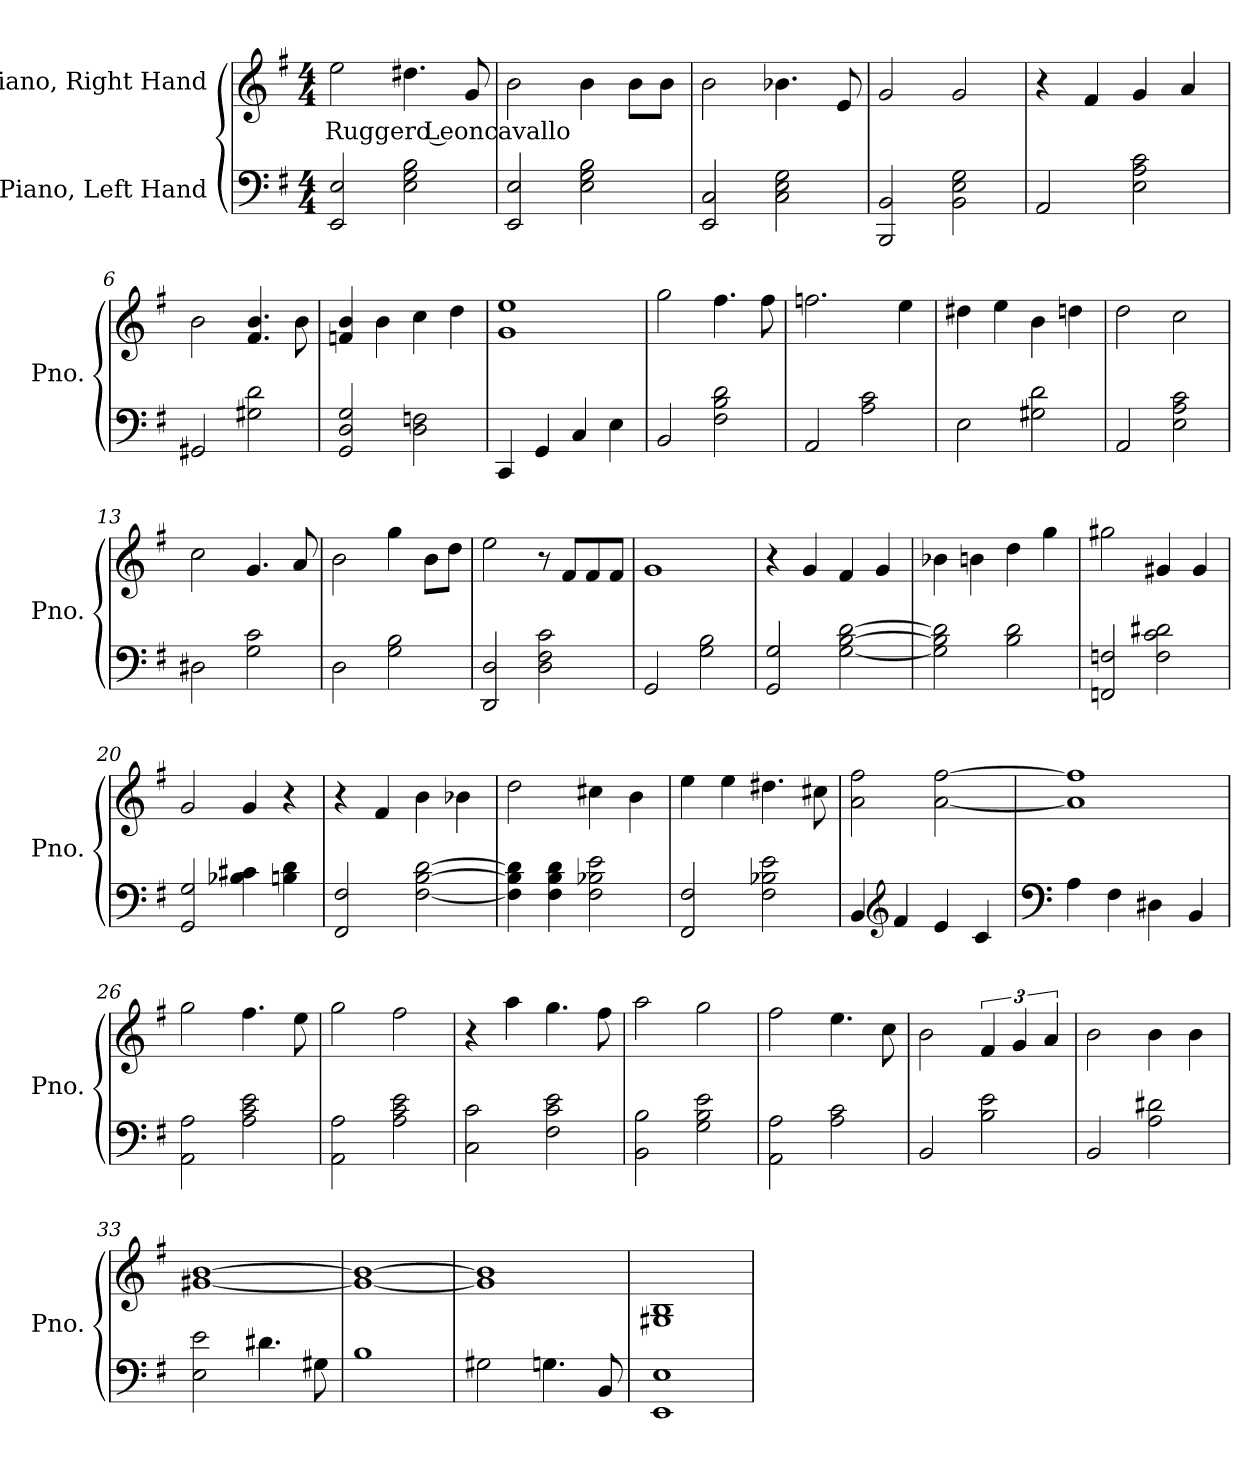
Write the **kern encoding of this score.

**kern	**kern	**text
*part2	*part1	*part1
*staff2	*staff1	*staff1
*I"Piano, Left Hand	*I"Piano, Right Hand	*
*I'Pno.	*I'Pno.	*
*clefF4	*clefG2	*
*k[f#]	*k[f#]	*
*M4/4	*M4/4	*
*MM60	*MM60	*
=1	=1	=1
!	!	!LO:LY:b
2EE/ 2E/	2ee\	Ruggero Leoncavallo
2E\ 2G\ 2B\	4.dd#X\	.
.	8g/	.
=2	=2	=2
2EE/ 2E/	2b\	.
2E\ 2G\ 2B\	4b\	.
.	8b\L	.
.	8b\J	.
=3	=3	=3
2EE/ 2C/	2b\	.
2C\ 2E\ 2G\	4.b-X\	.
.	8e/	.
=4	=4	=4
2BBB/ 2BB/	2g/	.
2BB\ 2E\ 2G\	2g/	.
=5	=5	=5
2AA/	4r	.
.	4f#/	.
2E\ 2A\ 2c\	4g/	.
.	4a/	.
!!LO:LB:g=z
=6	=6	=6
2GG#X/	2b\	.
2G#X\ 2d\	4.f#/ 4.b/	.
.	8b\	.
=7	=7	=7
2GG/ 2D/ 2G/	4fn/ 4b/	.
.	4b\	.
2D\ 2Fn\	4cc\	.
.	4dd\	.
=8	=8	=8
4CC/	1g 1ee	.
4GG/	.	.
4C/	.	.
4E\	.	.
=9	=9	=9
2BB/	2gg\	.
2F#\ 2B\ 2d\	4.ff#\	.
.	8ff#\	.
=10	=10	=10
2AA/	2.ffn\	.
2A\ 2c\	.	.
.	4ee\	.
=11	=11	=11
2E\	4dd#X\	.
.	4ee\	.
2G#X\ 2d\	4b\	.
.	4ddn\	.
=12	=12	=12
2AA/	2dd\	.
2E\ 2A\ 2c\	2cc\	.
=13	=13	=13
2D#X\	2cc\	.
2G\ 2c\	4.g/	.
.	8a/	.
!!LO:LB:g=z
=14	=14	=14
2D\	2b\	.
2G\ 2B\	4gg\	.
.	8b\L	.
.	8dd\J	.
=15	=15	=15
2DD/ 2D/	2ee\	.
2D\ 2F#\ 2c\	8r	.
.	8f#/L	.
.	8f#/	.
.	8f#/J	.
=16	=16	=16
2GG/	1g	.
2G\ 2B\	.	.
=17	=17	=17
2GG/ 2G/	4r	.
.	4g/	.
[2G\ [2B\ [2d\	4f#/	.
.	4g/	.
=18	=18	=18
2G\] 2B\] 2d\]	4b-X\	.
.	4bn\	.
2B\ 2d\	4dd\	.
.	4gg\	.
=19	=19	=19
2FFn/ 2Fn/	2gg#X\	.
2F\ 2c\ 2d#X\	4g#X/	.
.	4g#/	.
=20	=20	=20
2GG/ 2G/	2g/	.
4B-X\ 4c#X\	4g/	.
4Bn\ 4d\	4r	.
=21	=21	=21
2FF#/ 2F#/	4r	.
.	4f#/	.
[2F#\ [2B\ [2d\	4b\	.
.	4b-X\	.
!!LO:LB:g=z
=22	=22	=22
4F#\] 4B\] 4d\]	2dd\	.
4F#\ 4B\ 4d\	.	.
2F#\ 2B-X\ 2e\	4cc#X\	.
.	4b\	.
=23	=23	=23
2FF#/ 2F#/	4ee\	.
.	4ee\	.
2F#\ 2B-X\ 2e\	4.dd#X\	.
.	8cc#X\	.
=24	=24	=24
4BB/	2a\ 2ff#\	.
*clefG2	*	*
4f#/	.	.
4e/	[2a\ [2ff#\	.
4c/	.	.
=25	=25	=25
*clefF4	*	*
4A\	1a] 1ff#]	.
4F#\	.	.
4D#X\	.	.
4BB/	.	.
=26	=26	=26
2AA\ 2A\	2gg\	.
2A\ 2c\ 2e\	4.ff#\	.
.	8ee\	.
=27	=27	=27
2AA\ 2A\	2gg\	.
2A\ 2c\ 2e\	2ff#\	.
=28	=28	=28
2C\ 2c\	4r	.
.	4aa\	.
2F#\ 2c\ 2e\	4.gg\	.
.	8ff#\	.
=29	=29	=29
2BB\ 2B\	2aa\	.
2G\ 2B\ 2e\	2gg\	.
!!LO:LB:g=z
=30	=30	=30
2AA\ 2A\	2ff#\	.
2A\ 2c\	4.ee\	.
.	8cc\	.
=31	=31	=31
2BB/	2b\	.
2B\ 2e\	6f#/	.
.	6g/	.
.	6a/	.
=32	=32	=32
2BB/	2b\	.
2A\ 2d#X\	4b\	.
.	4b\	.
=33	=33	=33
2E\ 2e\	[1g#X [1b	.
4.d#X\	.	.
8G#X\	.	.
=34	=34	=34
1B	1g#_ 1b_	.
=35	=35	=35
2G#X\	1g#] 1b]	.
4.Gn\	.	.
8BB/	.	.
=36	=36	=36
1EE 1E	1G#X 1B	.
=	=	=
*-	*-	*-
